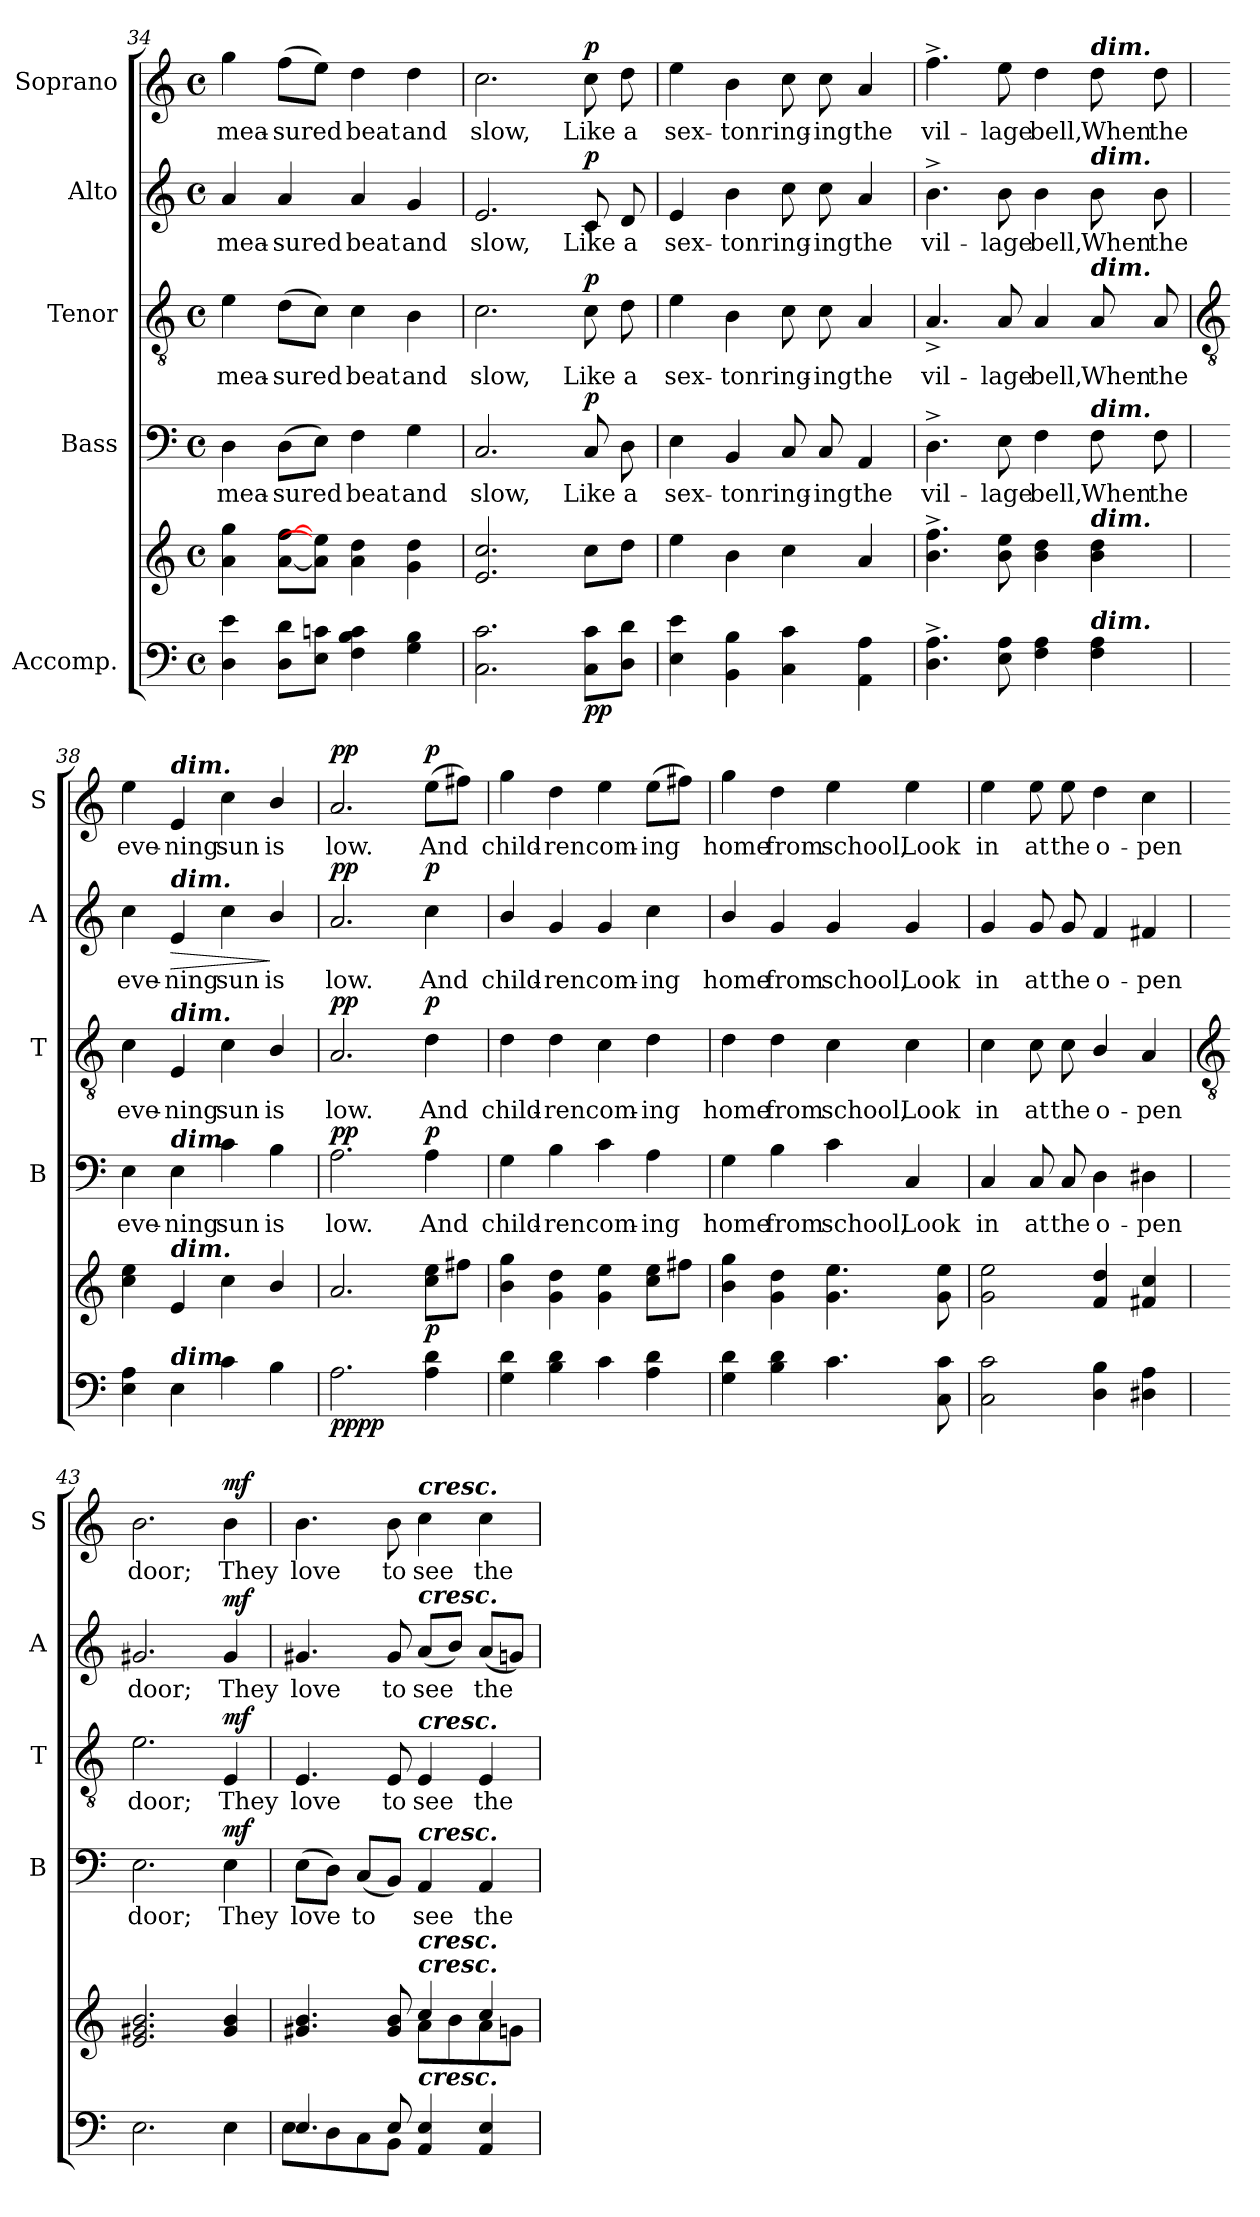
**kern	**kern	**dynam	**kern	**text	**dynam	**kern	**text	**dynam	**kern	**text	**dynam	**kern	**text	**dynam
*part5	*part5	*part5	*part4	*part4	*part4	*part3	*part3	*part3	*part2	*part2	*part2	*part1	*part1	*part1
*staff6	*staff5	*staff5/6	*staff4	*staff4	*staff4	*staff3	*staff3	*staff3	*staff2	*staff2	*staff2	*staff1	*staff1	*staff1
*I"Accomp.	*	*	*I"Bass	*	*	*I"Tenor	*	*	*I"Alto	*	*	*I"Soprano	*	*
*	*	*	*I'B	*	*	*I'T	*	*	*I'A	*	*	*I'S	*	*
*clefF4	*clefG2	*	*clefF4	*	*	*clefGv2	*	*	*clefG2	*	*	*clefG2	*	*
*k[]	*k[]	*	*k[]	*	*	*k[]	*	*	*k[]	*	*	*k[]	*	*
*C:	*C:	*	*C:	*	*	*C:	*	*	*C:	*	*	*C:	*	*
*M4/4	*M4/4	*	*M4/4	*	*	*M4/4	*	*	*M4/4	*	*	*M4/4	*	*
*met(c)	*met(c)	*	*met(c)	*	*	*met(c)	*	*	*met(c)	*	*	*met(c)	*	*
=34	=34	=34	=34	=34	=34	=34	=34	=34	=34	=34	=34	=34	=34	=34
!	!	!	!	!LO:LY:b	!	!	!LO:LY:b	!	!	!LO:LY:b	!	!	!LO:LY:b	!
4D 4e	4a 4gg	.	4D	mea-	.	4e	mea-	.	4a	mea-	.	4gg	mea-	.
!	!	!	!	!LO:LY:b	!	!	!LO:LY:b	!	!	!LO:LY:b	!	!	!LO:LY:b	!
8D 8dL	[8a [8ffL	.	(>8DL	-sured	.	(>8dL	-sured	.	4a	-sured	.	(>8ffL	-sured	.
8E 8cnJ	8a] 8ee]J	.	8EJ)	.	.	8cJ)	.	.	.	.	.	8eeJ)	.	.
!	!	!	!	!LO:LY:b	!	!	!LO:LY:b	!	!	!LO:LY:b	!	!	!LO:LY:b	!
4F 4B 4c	4a 4dd	.	4F	beat	.	4c	beat	.	4a	beat	.	4dd	beat	.
!	!	!	!	!LO:LY:b	!	!	!LO:LY:b	!	!	!LO:LY:b	!	!	!LO:LY:b	!
4G 4B	4g 4dd	.	4G	and	.	4B	and	.	4g	and	.	4dd	and	.
=35	=35	=35	=35	=35	=35	=35	=35	=35	=35	=35	=35	=35	=35	=35
!	!	!	!	!LO:LY:b	!	!	!LO:LY:b	!	!	!LO:LY:b	!	!	!LO:LY:b	!
2.C 2.c	2.e 2.cc	.	2.C	slow,	.	2.c	slow,	.	2.e	slow,	.	2.cc	slow,	.
!	!	!LO:DY:b=2	!	!LO:LY:b	!	!	!LO:LY:b	!	!	!LO:LY:b	!	!	!LO:LY:b	!
!	!	!LO:DY:n=1:b	!	!	!LO:DY:b	!	!	!LO:DY:b	!	!	!LO:DY:b	!	!	!LO:DY:b
8C 8cL	8ccL	p p	8C	Like	p	8c	Like	p	8c	Like	p	8cc	Like	p
!	!	!	!	!LO:LY:b	!	!	!LO:LY:b	!	!	!LO:LY:b	!	!	!LO:LY:b	!
8D 8dJ	8ddJ	.	8D	a	.	8d	a	.	8d	a	.	8dd	a	.
=36	=36	=36	=36	=36	=36	=36	=36	=36	=36	=36	=36	=36	=36	=36
!	!	!	!	!LO:LY:b	!	!	!LO:LY:b	!	!	!LO:LY:b	!	!	!LO:LY:b	!
4E 4e	4ee	.	4E	sex-	.	4e	sex-	.	4e	sex-	.	4ee	sex-	.
!	!	!	!	!LO:LY:b	!	!	!LO:LY:b	!	!	!LO:LY:b	!	!	!LO:LY:b	!
4BB 4B	4b	.	4BB	-ton	.	4B	-ton	.	4b	-ton	.	4b	-ton	.
!	!	!	!	!LO:LY:b	!	!	!LO:LY:b	!	!	!LO:LY:b	!	!	!LO:LY:b	!
4C 4c	4cc	.	8C	ring-	.	8c	ring-	.	8cc	ring-	.	8cc	ring-	.
!	!	!	!	!LO:LY:b	!	!	!LO:LY:b	!	!	!LO:LY:b	!	!	!LO:LY:b	!
.	.	.	8C	-ing	.	8c	-ing	.	8cc	-ing	.	8cc	-ing	.
!	!	!	!	!LO:LY:b	!	!	!LO:LY:b	!	!	!LO:LY:b	!	!	!LO:LY:b	!
4AA 4A	4a	.	4AA	the	.	4A	the	.	4a	the	.	4a	the	.
=37	=37	=37	=37	=37	=37	=37	=37	=37	=37	=37	=37	=37	=37	=37
!	!	!	!	!LO:LY:b	!	!	!LO:LY:b	!	!	!LO:LY:b	!	!	!LO:LY:b	!
4.D^ 4.A^	4.b^ 4.ff^	.	4.D^	vil-	.	4.A^	vil-	.	4.b^	vil-	.	4.ff^	vil-	.
!	!	!	!	!LO:LY:b	!	!	!LO:LY:b	!	!	!LO:LY:b	!	!	!LO:LY:b	!
8E 8A	8b 8ee	.	8E	-lage	.	8A	-lage	.	8b	-lage	.	8ee	-lage	.
!	!	!	!	!LO:LY:b	!	!	!LO:LY:b	!	!	!LO:LY:b	!	!	!LO:LY:b	!
4F 4A	4b 4dd	.	4F	bell,	.	4A	bell,	.	4b	bell,	.	4dd	bell,	.
!	!	!	!	!	!	!	!	!	!	!	!	!LO:TX:a:Bi:t=dim.	!	!
!	!	!	!	!	!	!	!	!	!LO:TX:a:Bi:t=dim.	!	!	!	!	!
!	!	!	!	!	!	!LO:TX:a:Bi:t=dim.	!	!	!	!	!	!	!	!
!	!	!	!LO:TX:a:Bi:t=dim.	!	!	!	!	!	!	!	!	!	!	!
!	!LO:TX:a:Bi:t=dim.	!	!	!	!	!	!	!	!	!	!	!	!	!
!LO:TX:a:Bi:t=dim.	!	!	!	!	!	!	!	!	!	!	!	!	!	!
!	!	!	!	!LO:LY:b	!	!	!LO:LY:b	!	!	!LO:LY:b	!	!	!LO:LY:b	!
4F 4A	4b 4dd	.	8F	When	.	8A	When	.	8b	When	.	8dd	When	.
!	!	!	!	!LO:LY:b	!	!	!LO:LY:b	!	!	!LO:LY:b	!	!	!LO:LY:b	!
.	.	.	8F	the	.	8A	the	.	8b	the	.	8dd	the	.
!!LO:LB:g=z
=38	=38	=38	=38	=38	=38	=38	=38	=38	=38	=38	=38	=38	=38	=38
*	*	*	*	*	*	*clefGv2	*	*	*	*	*	*	*	*
!	!	!	!	!LO:LY:b	!	!	!LO:LY:b	!	!	!LO:LY:b	!	!	!LO:LY:b	!
4E 4A	4cc 4ee	.	4E	eve-	.	4c	eve-	.	4cc	eve-	.	4ee	eve-	.
!	!	!	!	!	!	!	!	!	!	!	!	!LO:TX:a:Bi:t=dim.	!	!
!	!	!	!	!	!	!	!	!	!LO:TX:a:Bi:t=dim.	!	!	!	!	!
!	!	!	!	!	!	!LO:TX:a:Bi:t=dim.	!	!	!	!	!	!	!	!
!	!	!	!LO:TX:a:Bi:t=dim.	!	!	!	!	!	!	!	!	!	!	!
!	!LO:TX:a:Bi:t=dim.	!	!	!	!	!	!	!	!	!	!	!	!	!
!LO:TX:a:Bi:t=dim.	!	!	!	!	!	!	!	!	!	!	!	!	!	!
!	!	!	!	!LO:LY:b	!	!	!LO:LY:b	!	!	!LO:LY:b	!LO:HP:b	!	!LO:LY:b	!
4E	4e	.	4E	-ning	.	4E	-ning	.	4e	-ning	>	4e	-ning	.
!	!	!	!	!LO:LY:b	!	!	!LO:LY:b	!	!	!LO:LY:b	!	!	!LO:LY:b	!
4c	4cc	.	4c	sun	.	4c	sun	.	4cc	sun	.	4cc	sun	.
!	!	!	!	!LO:LY:b	!	!	!LO:LY:b	!	!	!LO:LY:b	!	!	!LO:LY:b	!
4B\	4b/	.	4B\	is	.	4B/	is	.	4b/	is	]	4b/	is	.
=39	=39	=39	=39	=39	=39	=39	=39	=39	=39	=39	=39	=39	=39	=39
!	!	!LO:DY:b=2	!	!LO:LY:b	!	!	!LO:LY:b	!	!	!LO:LY:b	!	!	!LO:LY:b	!
!	!	!LO:DY:n=1:b	!	!	!LO:DY:b	!	!	!LO:DY:b	!	!	!LO:DY:b	!	!	!LO:DY:b
2.A	2.a	pp pp	2.A	low.	pp	2.A	low.	pp	2.a	low.	pp	2.a	low.	pp
!	!	!LO:DY:n=2:b	!	!LO:LY:b	!LO:DY:b	!	!LO:LY:b	!LO:DY:b	!	!LO:LY:b	!LO:DY:b	!	!LO:LY:b	!LO:DY:b
4A\ 4d\	8cc 8eeL	p	4A	And	p	4d	And	p	4cc	And	p	(>8eeL	And	p
.	8ff#XJ	.	.	.	.	.	.	.	.	.	.	8ff#XJ)	.	.
=40	=40	=40	=40	=40	=40	=40	=40	=40	=40	=40	=40	=40	=40	=40
!	!	!	!	!LO:LY:b	!	!	!LO:LY:b	!	!	!LO:LY:b	!	!	!LO:LY:b	!
4G\ 4d\	4b 4gg	.	4G\	child-	.	4d\	child-	.	4b/	child-	.	4gg	child-	.
!	!	!	!	!LO:LY:b	!	!	!LO:LY:b	!	!	!LO:LY:b	!	!	!LO:LY:b	!
4B 4d	4g 4dd	.	4B	-ren	.	4d	-ren	.	4g	-ren	.	4dd	-ren	.
!	!	!	!	!LO:LY:b	!	!	!LO:LY:b	!	!	!LO:LY:b	!	!	!LO:LY:b	!
4c	4g 4ee	.	4c	com-	.	4c	com-	.	4g	com-	.	4ee	com-	.
!	!	!	!	!LO:LY:b	!	!	!LO:LY:b	!	!	!LO:LY:b	!	!	!LO:LY:b	!
4A 4d	8cc 8eeL	.	4A	-ing	.	4d	-ing	.	4cc	-ing	.	(>8eeL	-ing	.
.	8ff#XJ	.	.	.	.	.	.	.	.	.	.	8ff#XJ)	.	.
=41	=41	=41	=41	=41	=41	=41	=41	=41	=41	=41	=41	=41	=41	=41
!	!	!	!	!LO:LY:b	!	!	!LO:LY:b	!	!	!LO:LY:b	!	!	!LO:LY:b	!
4G\ 4d\	4b 4gg	.	4G\	home	.	4d\	home	.	4b/	home	.	4gg	home	.
!	!	!	!	!LO:LY:b	!	!	!LO:LY:b	!	!	!LO:LY:b	!	!	!LO:LY:b	!
4B 4d	4g 4dd	.	4B	from	.	4d	from	.	4g	from	.	4dd	from	.
!	!	!	!	!LO:LY:b	!	!	!LO:LY:b	!	!	!LO:LY:b	!	!	!LO:LY:b	!
4.c	4.g 4.ee	.	4c	school,	.	4c	school,	.	4g	school,	.	4ee	school,	.
!	!	!	!	!LO:LY:b	!	!	!LO:LY:b	!	!	!LO:LY:b	!	!	!LO:LY:b	!
.	.	.	4C	Look	.	4c	Look	.	4g	Look	.	4ee	Look	.
8C\ 8c\	8g 8ee	.	.	.	.	.	.	.	.	.	.	.	.	.
=42	=42	=42	=42	=42	=42	=42	=42	=42	=42	=42	=42	=42	=42	=42
!	!	!	!	!LO:LY:b	!	!	!LO:LY:b	!	!	!LO:LY:b	!	!	!LO:LY:b	!
2C 2c	2g 2ee	.	4C	in	.	4c	in	.	4g	in	.	4ee	in	.
!	!	!	!	!LO:LY:b	!	!	!LO:LY:b	!	!	!LO:LY:b	!	!	!LO:LY:b	!
.	.	.	8C	at	.	8c	at	.	8g	at	.	8ee	at	.
!	!	!	!	!LO:LY:b	!	!	!LO:LY:b	!	!	!LO:LY:b	!	!	!LO:LY:b	!
.	.	.	8C	the	.	8c	the	.	8g	the	.	8ee	the	.
!	!	!	!	!LO:LY:b	!	!	!LO:LY:b	!	!	!LO:LY:b	!	!	!LO:LY:b	!
4D\ 4B\	4f 4dd	.	4D\	o-	.	4B/	o-	.	4f	o-	.	4dd	o-	.
!	!	!	!	!LO:LY:b	!	!	!LO:LY:b	!	!	!LO:LY:b	!	!	!LO:LY:b	!
4D#X 4A	4f#X 4cc	.	4D#X	-pen	.	4A	-pen	.	4f#X	-pen	.	4cc	-pen	.
!!LO:LB:g=z
=43	=43	=43	=43	=43	=43	=43	=43	=43	=43	=43	=43	=43	=43	=43
*	*	*	*	*	*	*clefGv2	*	*	*	*	*	*	*	*
*^	*^	*	*	*	*	*	*	*	*	*	*	*	*	*
!	!	!	!	!	!	!LO:LY:b	!	!	!LO:LY:b	!	!	!LO:LY:b	!	!	!LO:LY:b	!
1ryy	2.E	2.e 2.g#X 2.b	1ryy	.	2.E	door;	.	2.e	door;	.	2.g#X	door;	.	2.b	door;	.
!	!	!	!	!LO:DY:b=2	!	!LO:LY:b	!	!	!LO:LY:b	!	!	!LO:LY:b	!	!	!LO:LY:b	!
!	!	!	!	!LO:DY:n=1:b	!	!	!LO:DY:b	!	!	!LO:DY:b	!	!	!LO:DY:b	!	!	!LO:DY:b
.	4E	4g# 4b	.	mf mf	4E	They	mf	4E	They	mf	4g#	They	mf	4b	They	mf
=44	=44	=44	=44	=44	=44	=44	=44	=44	=44	=44	=44	=44	=44	=44	=44	=44
!	!	!	!	!	!	!LO:LY:b	!	!	!LO:LY:b	!	!	!LO:LY:b	!	!	!LO:LY:b	!
4.E/	8E\L	4.g#X 4.b	2ryy	.	(>8EL	love	.	4.E	love	.	4.g#X	love	.	4.b	love	.
.	8D\	.	.	.	8DJ)	.	.	.	.	.	.	.	.	.	.	.
!	!	!	!	!	!	!LO:LY:b	!	!	!	!	!	!	!	!	!	!
.	8C\	.	.	.	(<8CL	to	.	.	.	.	.	.	.	.	.	.
!	!	!	!	!	!	!	!	!	!LO:LY:b	!	!	!LO:LY:b	!	!	!LO:LY:b	!
8E/	8BB\J	8g# 8b	.	.	8BBJ)	.	.	8E	to	.	8g#	to	.	8b	to	.
!	!	!	!	!	!	!	!	!	!	!	!	!	!	!LO:TX:a:Bi:t=cresc.	!	!
!	!	!	!	!	!	!	!	!	!	!	!LO:TX:a:Bi:t=cresc.	!	!	!	!	!
!	!	!	!	!	!	!	!	!LO:TX:a:Bi:t=cresc.	!	!	!	!	!	!	!	!
!	!	!	!	!	!LO:TX:a:Bi:t=cresc.	!	!	!	!	!	!	!	!	!	!	!
!	!	!LO:TX:a:Bi:t=cresc.	!	!	!	!	!	!	!	!	!	!	!	!	!	!
!	!	!LO:TX:a:Bi:t=cresc.	!	!	!	!	!	!	!	!	!	!	!	!	!	!
!LO:TX:a:Bi:t=cresc.	!	!	!	!	!	!	!	!	!	!	!	!	!	!	!	!
!	!	!	!	!	!	!LO:LY:b	!	!	!LO:LY:b	!	!	!LO:LY:b	!	!	!LO:LY:b	!
2ryy	4AA 4E	4cc/	8a\L	.	4AA	see	.	4E	see	.	(<8aL	see	.	4cc	see	.
.	.	.	8b\	.	.	.	.	.	.	.	8bJ)	.	.	.	.	.
!	!	!	!	!	!	!LO:LY:b	!	!	!LO:LY:b	!	!	!LO:LY:b	!	!	!LO:LY:b	!
.	4AA 4E	4cc/	8a\	.	4AA	the	.	4E	the	.	(<8aL	the	.	4cc	the	.
.	.	.	8g\J	.	.	.	.	.	.	.	8gnJ)	.	.	.	.	.
*v	*v	*	*	*	*	*	*	*	*	*	*	*	*	*	*	*
*	*v	*v	*	*	*	*	*	*	*	*	*	*	*	*	*
=	=	=	=	=	=	=	=	=	=	=	=	=	=	=
*-	*-	*-	*-	*-	*-	*-	*-	*-	*-	*-	*-	*-	*-	*-
